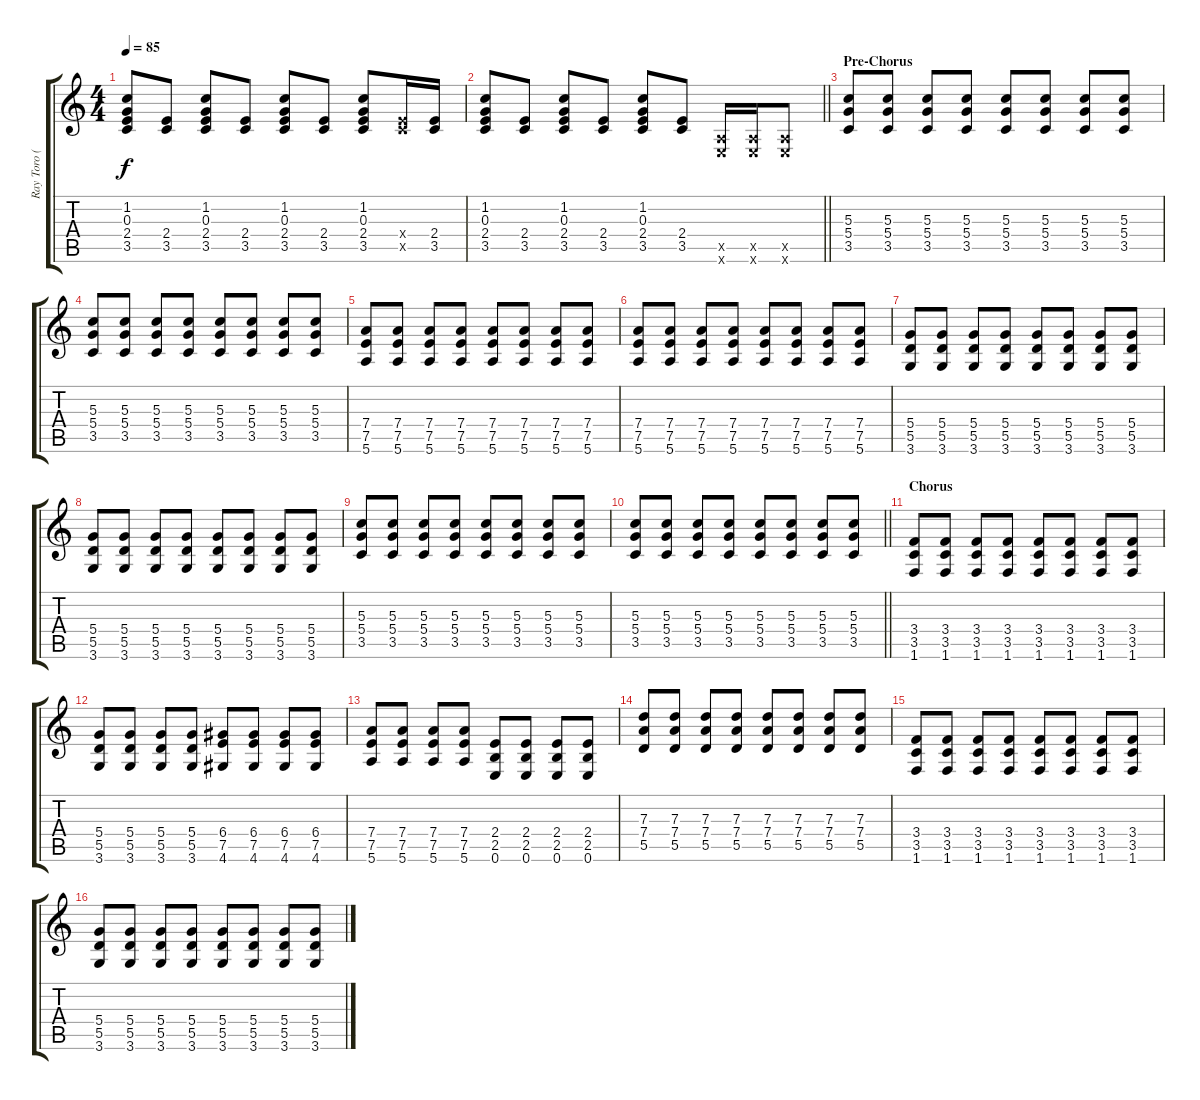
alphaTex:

\track ("Ray Toro (Rhythm Guitar)" "Ray Toro (") {instrument electricguitarjazz}
\staff {score tabs}
\tuning (E4 B3 G3 D3 A2 E2) {hide}
\ts (4 4)
\tempo 85
\clef g2
\ks c
(1.2 0.3 2.4 3.5).8{dy f} (2.4 3.5).8 (1.2 0.3 2.4 3.5).8 (2.4 3.5).8 (1.2 0.3 2.4 3.5).8 (2.4 3.5).8 (1.2 0.3 2.4 3.5).8 (2.4{x} 3.5{x}).16 (2.4 3.5).16 |
\barLineRight lightlight
(1.2 0.3 2.4 3.5).8 (2.4 3.5).8 (1.2 0.3 2.4 3.5).8 (2.4 3.5).8 (1.2 0.3 2.4 3.5).8 (2.4 3.5).8 (0.5{x} 0.6{x}).16 (0.5{x} 0.6{x}).16 (0.5{x} 0.6{x}).8 |
\section ("" "Pre-Chorus")
(5.3 5.4 3.5).8{volume 10 instrument distortionguitar} (5.3 5.4 3.5).8 (5.3 5.4 3.5).8 (5.3 5.4 3.5).8 (5.3 5.4 3.5).8 (5.3 5.4 3.5).8 (5.3 5.4 3.5).8 (5.3 5.4 3.5).8 |
(5.3 5.4 3.5).8 (5.3 5.4 3.5).8 (5.3 5.4 3.5).8 (5.3 5.4 3.5).8 (5.3 5.4 3.5).8 (5.3 5.4 3.5).8 (5.3 5.4 3.5).8 (5.3 5.4 3.5).8 |
(7.4 7.5 5.6).8 (7.4 7.5 5.6).8 (7.4 7.5 5.6).8 (7.4 7.5 5.6).8 (7.4 7.5 5.6).8 (7.4 7.5 5.6).8 (7.4 7.5 5.6).8 (7.4 7.5 5.6).8 |
(7.4 7.5 5.6).8 (7.4 7.5 5.6).8 (7.4 7.5 5.6).8 (7.4 7.5 5.6).8 (7.4 7.5 5.6).8 (7.4 7.5 5.6).8 (7.4 7.5 5.6).8 (7.4 7.5 5.6).8 |
(5.4 5.5 3.6).8 (5.4 5.5 3.6).8 (5.4 5.5 3.6).8 (5.4 5.5 3.6).8 (5.4 5.5 3.6).8 (5.4 5.5 3.6).8 (5.4 5.5 3.6).8 (5.4 5.5 3.6).8 |
(5.4 5.5 3.6).8 (5.4 5.5 3.6).8 (5.4 5.5 3.6).8 (5.4 5.5 3.6).8 (5.4 5.5 3.6).8 (5.4 5.5 3.6).8 (5.4 5.5 3.6).8 (5.4 5.5 3.6).8 |
(5.3 5.4 3.5).8 (5.3 5.4 3.5).8 (5.3 5.4 3.5).8 (5.3 5.4 3.5).8 (5.3 5.4 3.5).8 (5.3 5.4 3.5).8 (5.3 5.4 3.5).8 (5.3 5.4 3.5).8 |
\barLineRight lightlight
(5.3 5.4 3.5).8 (5.3 5.4 3.5).8 (5.3 5.4 3.5).8 (5.3 5.4 3.5).8 (5.3 5.4 3.5).8 (5.3 5.4 3.5).8 (5.3 5.4 3.5).8 (5.3 5.4 3.5).8 |
\section ("" "Chorus")
(3.4 3.5 1.6).8 (3.4 3.5 1.6).8 (3.4 3.5 1.6).8 (3.4 3.5 1.6).8 (3.4 3.5 1.6).8 (3.4 3.5 1.6).8 (3.4 3.5 1.6).8 (3.4 3.5 1.6).8 |
(5.4 5.5 3.6).8 (5.4 5.5 3.6).8 (5.4 5.5 3.6).8 (5.4 5.5 3.6).8 (6.4 7.5 4.6).8 (6.4 7.5 4.6).8 (6.4 7.5 4.6).8 (6.4 7.5 4.6).8 |
(7.4 7.5 5.6).8 (7.4 7.5 5.6).8 (7.4 7.5 5.6).8 (7.4 7.5 5.6).8 (2.4 2.5 0.6).8 (2.4 2.5 0.6).8 (2.4 2.5 0.6).8 (2.4 2.5 0.6).8 |
(7.3 7.4 5.5).8 (7.3 7.4 5.5).8 (7.3 7.4 5.5).8 (7.3 7.4 5.5).8 (7.3 7.4 5.5).8 (7.3 7.4 5.5).8 (7.3 7.4 5.5).8 (7.3 7.4 5.5).8 |
(3.4 3.5 1.6).8 (3.4 3.5 1.6).8 (3.4 3.5 1.6).8 (3.4 3.5 1.6).8 (3.4 3.5 1.6).8 (3.4 3.5 1.6).8 (3.4 3.5 1.6).8 (3.4 3.5 1.6).8 |
(5.4 5.5 3.6).8 (5.4 5.5 3.6).8 (5.4 5.5 3.6).8 (5.4 5.5 3.6).8 (5.4 5.5 3.6).8 (5.4 5.5 3.6).8 (5.4 5.5 3.6).8 (5.4 5.5 3.6).8
